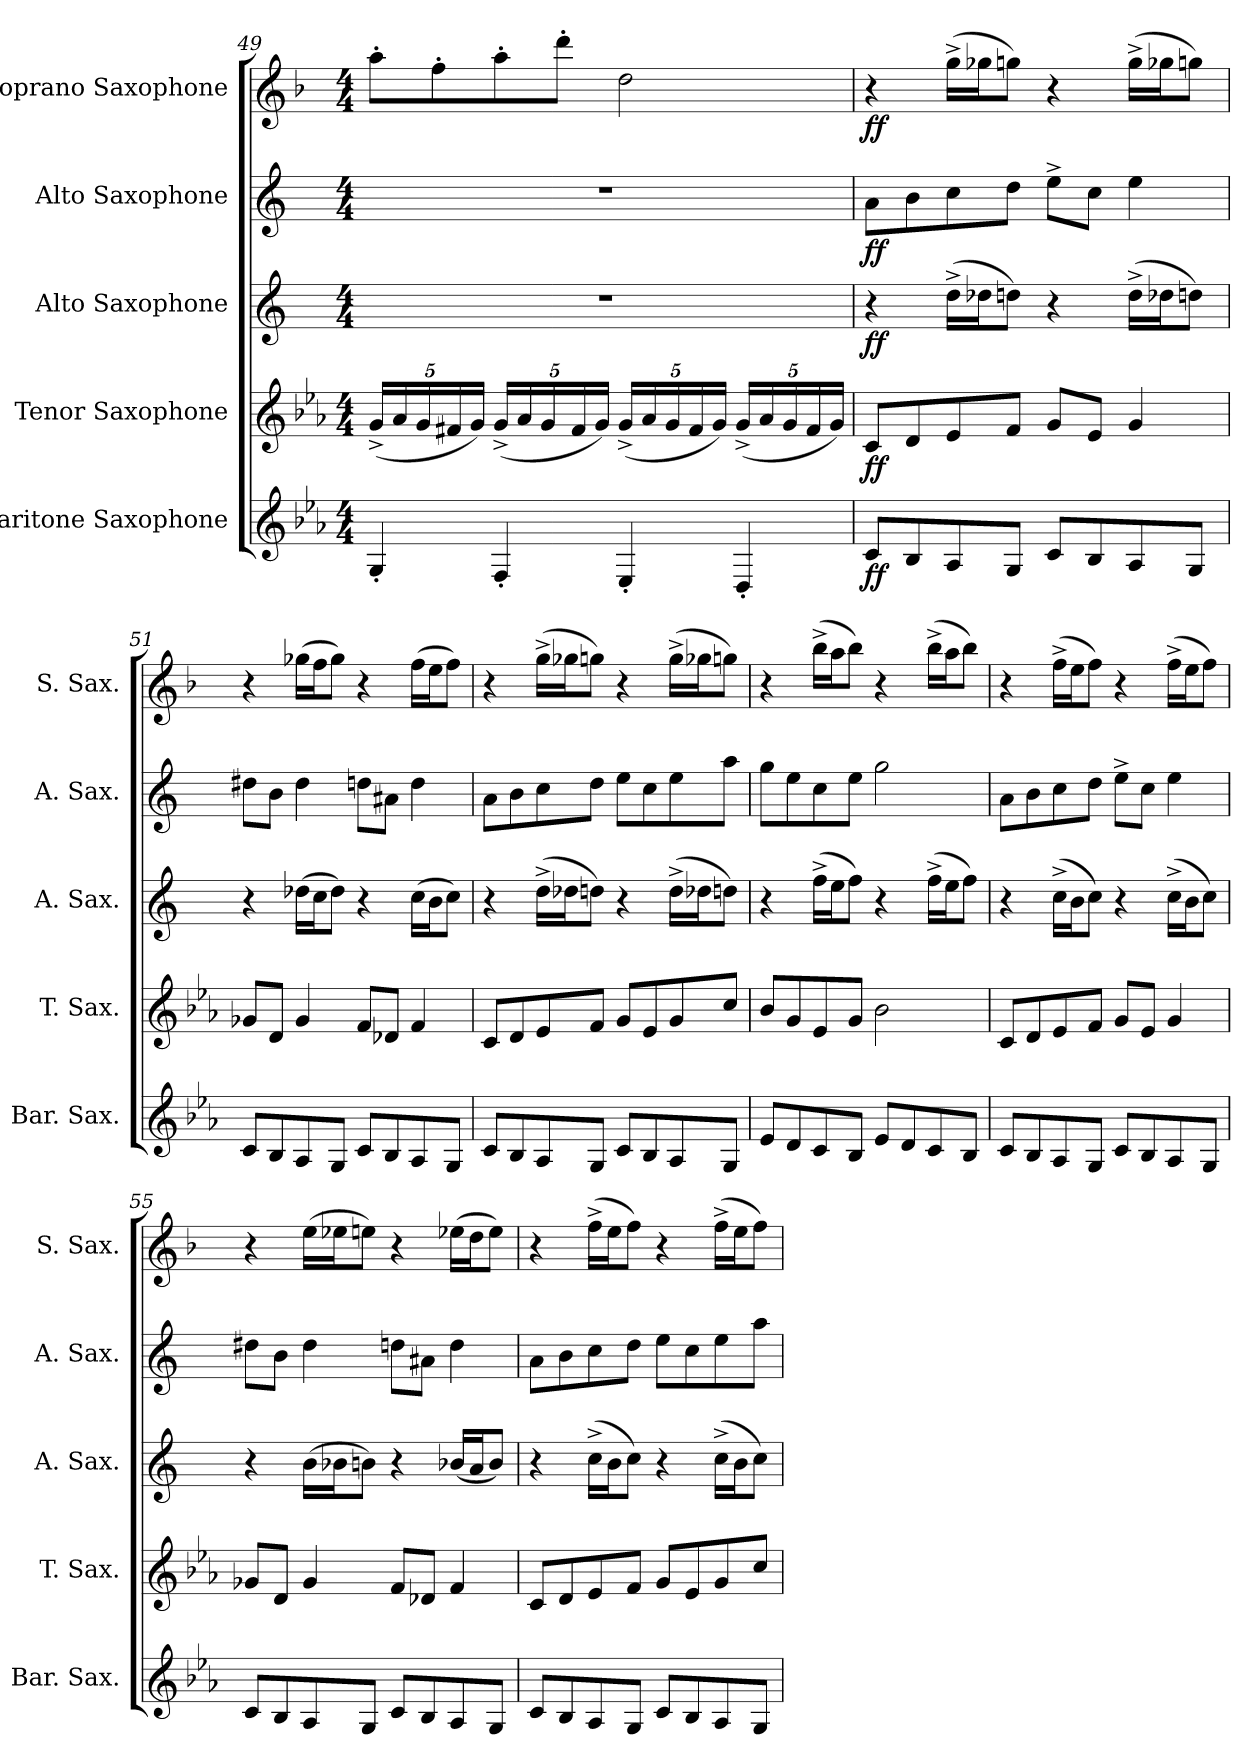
**kern	**dynam	**kern	**dynam	**kern	**dynam	**kern	**dynam	**kern	**dynam
*part5	*part5	*part4	*part4	*part3	*part3	*part2	*part2	*part1	*part1
*staff5	*staff5	*staff4	*staff4	*staff3	*staff3	*staff2	*staff2	*staff1	*staff1
*I"Baritone Saxophone	*	*I"Tenor Saxophone	*	*I"Alto Saxophone	*	*I"Alto Saxophone	*	*I"Soprano Saxophone	*
*I'Bar. Sax.	*	*I'T. Sax.	*	*I'A. Sax.	*	*I'A. Sax.	*	*I'S. Sax.	*
!!LO:LB:g=z
*clefG2	*	*clefG2	*	*clefG2	*	*clefG2	*	*clefG2	*
*ITrd12c21	*	*ITrd8c14	*	*ITrd5c9	*	*ITrd5c9	*	*ITrd1c2	*
*k[b-e-a-]	*	*k[b-e-a-]	*	*k[b-e-a-]	*	*k[b-e-a-]	*	*k[b-e-a-]	*
*M4/4	*	*M4/4	*	*M4/4	*	*M4/4	*	*M4/4	*
*MM152	*	*MM152	*	*MM152	*	*MM152	*	*MM152	*
*	*	*Xbrackettup	*	*	*	*	*	*	*
=49	=49	=49	=49	=49	=49	=49	=49	=49	=49
4GG'/	.	(<20G^/LL	.	1r	.	1r	.	8gg'\L	.
.	.	20A-/	.	.	.	.	.	.	.
.	.	20G/	.	.	.	.	.	.	.
.	.	.	.	.	.	.	.	8ee-'\	.
.	.	20F#X/	.	.	.	.	.	.	.
.	.	20G/JJ)	.	.	.	.	.	.	.
4FF'/	.	(<20G^/LL	.	.	.	.	.	8gg'\	.
.	.	20A-/	.	.	.	.	.	.	.
.	.	20G/	.	.	.	.	.	.	.
.	.	.	.	.	.	.	.	8ccc'\J	.
.	.	20F#/	.	.	.	.	.	.	.
.	.	20G/JJ)	.	.	.	.	.	.	.
4EE-'/	.	(<20G^/LL	.	.	.	.	.	2cc\	.
.	.	20A-/	.	.	.	.	.	.	.
.	.	20G/	.	.	.	.	.	.	.
.	.	20F#/	.	.	.	.	.	.	.
.	.	20G/JJ)	.	.	.	.	.	.	.
4DD'/	.	(<20G^/LL	.	.	.	.	.	.	.
.	.	20A-/	.	.	.	.	.	.	.
.	.	20G/	.	.	.	.	.	.	.
.	.	20F#/	.	.	.	.	.	.	.
.	.	20G/JJ)	.	.	.	.	.	.	.
=50	=50	=50	=50	=50	=50	=50	=50	=50	=50
*	*	*	*	*	*	*	*	*MM156	*
!	!LO:DY:b	!	!LO:DY:b	!	!LO:DY:b	!	!LO:DY:b	!	!LO:DY:b
8C/L	ff	8C/L	ff	4r	ff	8c\L	ff	4r	ff
8BB-/	.	8D/	.	.	.	8d\	.	.	.
8AA-/	.	8E-/	.	(>16f^\LL	.	8e-\	.	(>16ff^\LL	.
.	.	.	.	16f-X\J	.	.	.	16ff-X\J	.
8GG/J	.	8F/J	.	8fn\J)	.	8f\J	.	8ffn\J)	.
8C/L	.	8G/L	.	4r	.	8g^\L	.	4r	.
8BB-/	.	8E-/J	.	.	.	8e-\J	.	.	.
8AA-/	.	4G/	.	(>16f^\LL	.	4g\	.	(>16ff^\LL	.
.	.	.	.	16f-X\J	.	.	.	16ff-X\J	.
8GG/J	.	.	.	8fn\J)	.	.	.	8ffn\J)	.
=51	=51	=51	=51	=51	=51	=51	=51	=51	=51
8C/L	.	8G-X/L	.	4r	.	8f#X\L	.	4r	.
8BB-/	.	8D/J	.	.	.	8d\J	.	.	.
8AA-/	.	4G-/	.	(>16f-X\LL	.	4f#\	.	(>16ff-X\LL	.
.	.	.	.	16e-\J	.	.	.	16ee-\J	.
8GG/J	.	.	.	8f-\J)	.	.	.	8ff-\J)	.
8C/L	.	8F/L	.	4r	.	8fn\L	.	4r	.
8BB-/	.	8D-X/J	.	.	.	8c#X\J	.	.	.
8AA-/	.	4F/	.	(>16e-\LL	.	4f\	.	(>16ee-\LL	.
.	.	.	.	16d\J	.	.	.	16dd\J	.
8GG/J	.	.	.	8e-\J)	.	.	.	8ee-\J)	.
!!LO:PB:g=z
=52	=52	=52	=52	=52	=52	=52	=52	=52	=52
8C/L	.	8C/L	.	4r	.	8c\L	.	4r	.
8BB-/	.	8D/	.	.	.	8d\	.	.	.
8AA-/	.	8E-/	.	(>16f^\LL	.	8e-\	.	(>16ff^\LL	.
.	.	.	.	16f-X\J	.	.	.	16ff-X\J	.
8GG/J	.	8F/J	.	8fn\J)	.	8f\J	.	8ffn\J)	.
8C/L	.	8G/L	.	4r	.	8g\L	.	4r	.
8BB-/	.	8E-/	.	.	.	8e-\	.	.	.
8AA-/	.	8G/	.	(>16f^\LL	.	8g\	.	(>16ff^\LL	.
.	.	.	.	16f-X\J	.	.	.	16ff-X\J	.
8GG/J	.	8c/J	.	8fn\J)	.	8cc\J	.	8ffn\J)	.
=53	=53	=53	=53	=53	=53	=53	=53	=53	=53
8E-/L	.	8B-/L	.	4r	.	8b-\L	.	4r	.
8D/	.	8G/	.	.	.	8g\	.	.	.
8C/	.	8E-/	.	(>16a-^\LL	.	8e-\	.	(>16aa-^\LL	.
.	.	.	.	16g\J	.	.	.	16gg\J	.
8BB-/J	.	8G/J	.	8a-\J)	.	8g\J	.	8aa-\J)	.
8E-/L	.	2B-\	.	4r	.	2b-\	.	4r	.
8D/	.	.	.	.	.	.	.	.	.
8C/	.	.	.	(>16a-^\LL	.	.	.	(>16aa-^\LL	.
.	.	.	.	16g\J	.	.	.	16gg\J	.
8BB-/J	.	.	.	8a-\J)	.	.	.	8aa-\J)	.
=54	=54	=54	=54	=54	=54	=54	=54	=54	=54
8C/L	.	8C/L	.	4r	.	8c\L	.	4r	.
8BB-/	.	8D/	.	.	.	8d\	.	.	.
8AA-/	.	8E-/	.	(>16e-^\LL	.	8e-\	.	(>16ee-^\LL	.
.	.	.	.	16d\J	.	.	.	16dd\J	.
8GG/J	.	8F/J	.	8e-\J)	.	8f\J	.	8ee-\J)	.
8C/L	.	8G/L	.	4r	.	8g^\L	.	4r	.
8BB-/	.	8E-/J	.	.	.	8e-\J	.	.	.
8AA-/	.	4G/	.	(>16e-^\LL	.	4g\	.	(>16ee-^\LL	.
.	.	.	.	16d\J	.	.	.	16dd\J	.
8GG/J	.	.	.	8e-\J)	.	.	.	8ee-\J)	.
!!LO:LB:g=z
=55	=55	=55	=55	=55	=55	=55	=55	=55	=55
8C/L	.	8G-X/L	.	4r	.	8f#X\L	.	4r	.
8BB-/	.	8D/J	.	.	.	8d\J	.	.	.
8AA-/	.	4G-/	.	(>16d\LL	.	4f#\	.	(>16dd\LL	.
.	.	.	.	16d-X\J	.	.	.	16dd-X\J	.
8GG/J	.	.	.	8dn\J)	.	.	.	8ddn\J)	.
8C/L	.	8F/L	.	4r	.	8fn\L	.	4r	.
8BB-/	.	8D-X/J	.	.	.	8c#X\J	.	.	.
8AA-/	.	4F/	.	(<16d-X/LL	.	4f\	.	(>16dd-X\LL	.
.	.	.	.	16c/J	.	.	.	16cc\J	.
8GG/J	.	.	.	8d-/J)	.	.	.	8dd-\J)	.
=56	=56	=56	=56	=56	=56	=56	=56	=56	=56
8C/L	.	8C/L	.	4r	.	8c\L	.	4r	.
8BB-/	.	8D/	.	.	.	8d\	.	.	.
8AA-/	.	8E-/	.	(>16e-^\LL	.	8e-\	.	(>16ee-^\LL	.
.	.	.	.	16d\J	.	.	.	16dd\J	.
8GG/J	.	8F/J	.	8e-\J)	.	8f\J	.	8ee-\J)	.
8C/L	.	8G/L	.	4r	.	8g\L	.	4r	.
8BB-/	.	8E-/	.	.	.	8e-\	.	.	.
8AA-/	.	8G/	.	(>16e-^\LL	.	8g\	.	(>16ee-^\LL	.
.	.	.	.	16d\J	.	.	.	16dd\J	.
8GG/J	.	8c/J	.	8e-\J)	.	8cc\J	.	8ee-\J)	.
=	=	=	=	=	=	=	=	=	=
*-	*-	*-	*-	*-	*-	*-	*-	*-	*-
